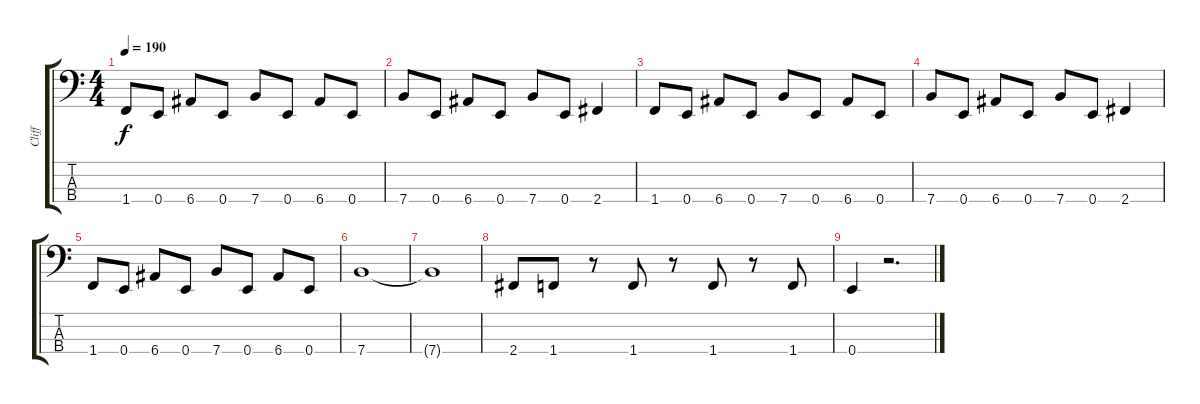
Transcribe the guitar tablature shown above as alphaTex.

\track ("Cliff" "Cliff") {instrument electricbassfinger}
\staff {score tabs}
\tuning (G2 D2 A1 E1) {hide}
\ts (4 4)
\tempo 190
\clef f4
\ks c
1.4.8{dy f} 0.4.8 6.4.8 0.4.8 7.4.8 0.4.8 6.4.8 0.4.8 |
7.4.8 0.4.8 6.4.8 0.4.8 7.4.8 0.4.8 2.4.4 |
1.4.8 0.4.8 6.4.8 0.4.8 7.4.8 0.4.8 6.4.8 0.4.8 |
7.4.8 0.4.8 6.4.8 0.4.8 7.4.8 0.4.8 2.4.4 |
1.4.8 0.4.8 6.4.8 0.4.8 7.4.8 0.4.8 6.4.8 0.4.8 |
7.4.1 |
7.4{t}.1 |
2.4.8 1.4.8 r.8 1.4.8 r.8 1.4.8 r.8 1.4.8 |
0.4.4 r.2{d}
